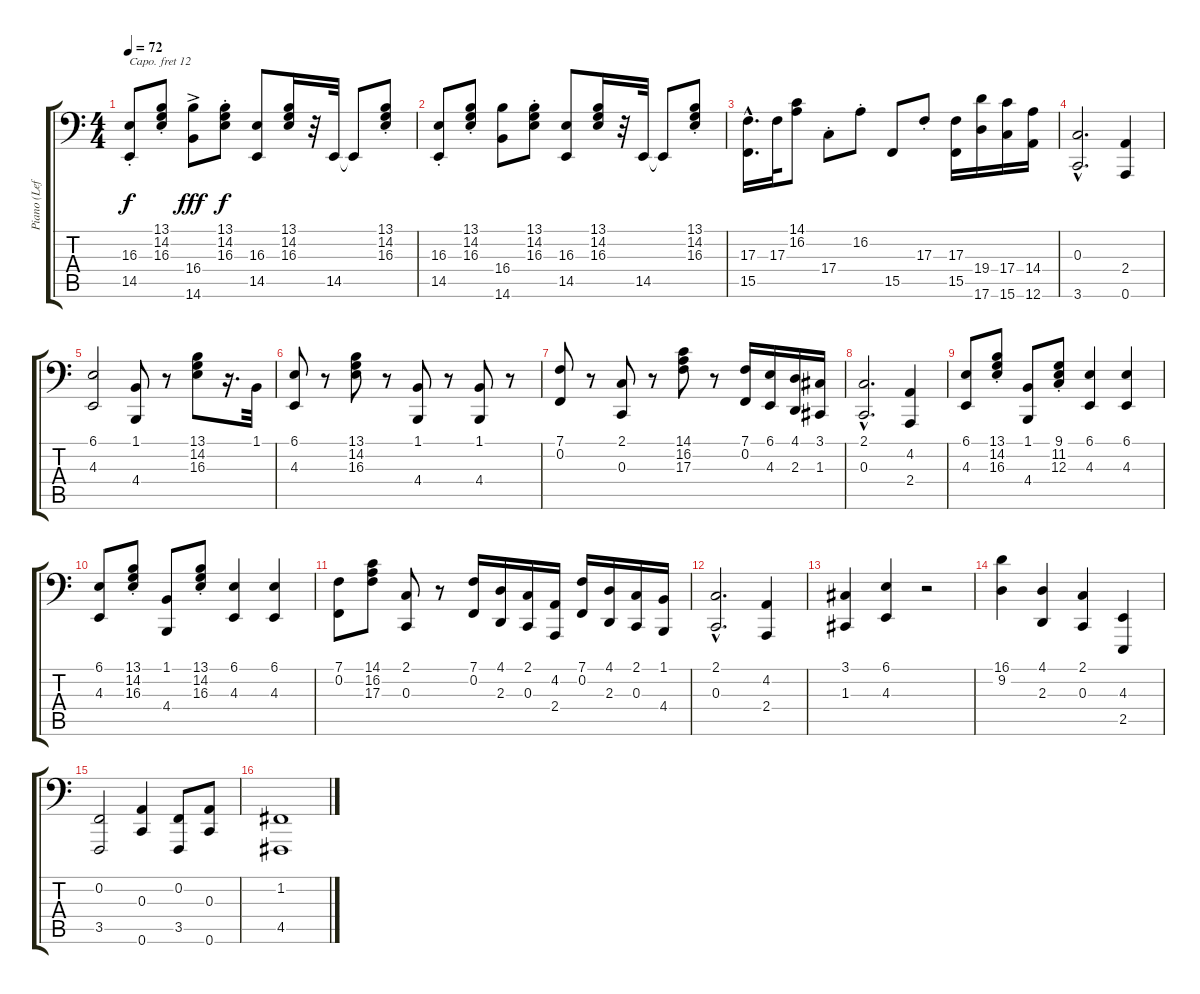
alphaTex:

\track ("Piano (Left Hand)" "Piano (Lef") {instrument honkytonkpiano}
\staff {score tabs}
\capo 12
\tuning (Bb1 F1 C1 G0 D0 A-1) {hide}
\ts (4 4)
\tempo 72
\clef f4
\ks c
(16.3{st} 14.5{st}).8{dy f instrument honkytonkpiano} (13.1{st} 14.2{st} 16.3{st}).8 (16.4{ac} 14.6{ac}).8{dy fff} (13.1{st} 14.2{st} 16.3{st}).8{dy f} (16.3 14.5).8 (13.1 14.2 16.3).16 r.32 14.5.32 14.5{t}.8 (13.1{st} 14.2{st} 16.3{st}).8 |
(16.3{st} 14.5{st}).8 (13.1{st} 14.2{st} 16.3{st}).8 (16.4 14.6).8 (13.1{st} 14.2{st} 16.3{st}).8 (16.3 14.5).8 (13.1 14.2 16.3).16 r.32 14.5.32 14.5{t}.8 (13.1{st} 14.2{st} 16.3{st}).8 |
(17.3{hac} 15.5{hac}).16{d} 17.3.32 (14.1 16.2).8 17.4{st}.8 16.2{st}.8 15.5.8 17.3{st}.8 (17.3 15.5).16 (19.4 17.6).16 (17.4 15.6).16 (14.4 12.6).16 |
(0.3{hac} 3.6{hac}).2{d} (2.4 0.6).4 |
(6.1 4.3).2 (1.1 4.4).8 r.8 (13.1 14.2 16.3).8 r.16{d} 1.1.32 |
(6.1 4.3).8 r.8 (13.1 14.2 16.3).8 r.8 (1.1 4.4).8 r.8 (1.1 4.4).8 r.8 |
(7.1 0.2).8 r.8 (2.1 0.3).8 r.8 (14.1 16.2 17.3).8 r.8 (7.1 0.2).16 (6.1 4.3).16 (4.1 2.3).16 (3.1 1.3).16 |
(2.1{hac} 0.3{hac}).2{d} (4.2 2.4).4 |
(6.1 4.3).8 (13.1{st} 14.2{st} 16.3{st}).8 (1.1 4.4).8 (9.1{st} 11.2{st} 12.3{st}).8 (6.1 4.3).4 (6.1 4.3).4 |
(6.1 4.3).8 (13.1{st} 14.2{st} 16.3{st}).8 (1.1 4.4).8 (13.1{st} 14.2{st} 16.3{st}).8 (6.1 4.3).4 (6.1 4.3).4 |
(7.1 0.2).8 (14.1 16.2 17.3).8 (2.1 0.3).8 r.8 (7.1 0.2).16 (4.1 2.3).16 (2.1 0.3).16 (4.2 2.4).16 (7.1 0.2).16 (4.1 2.3).16 (2.1 0.3).16 (1.1 4.4).16 |
(2.1{hac} 0.3{hac}).2{d} (4.2 2.4).4 |
(3.1 1.3).4 (6.1 4.3).4 r.2 |
(16.1 9.2).4 (4.1 2.3).4 (2.1 0.3).4 (4.3 2.5).4 |
(0.2 3.5).2 (0.3 0.6).4 (0.2 3.5).8 (0.3 0.6).8 |
(1.2 4.5).1
